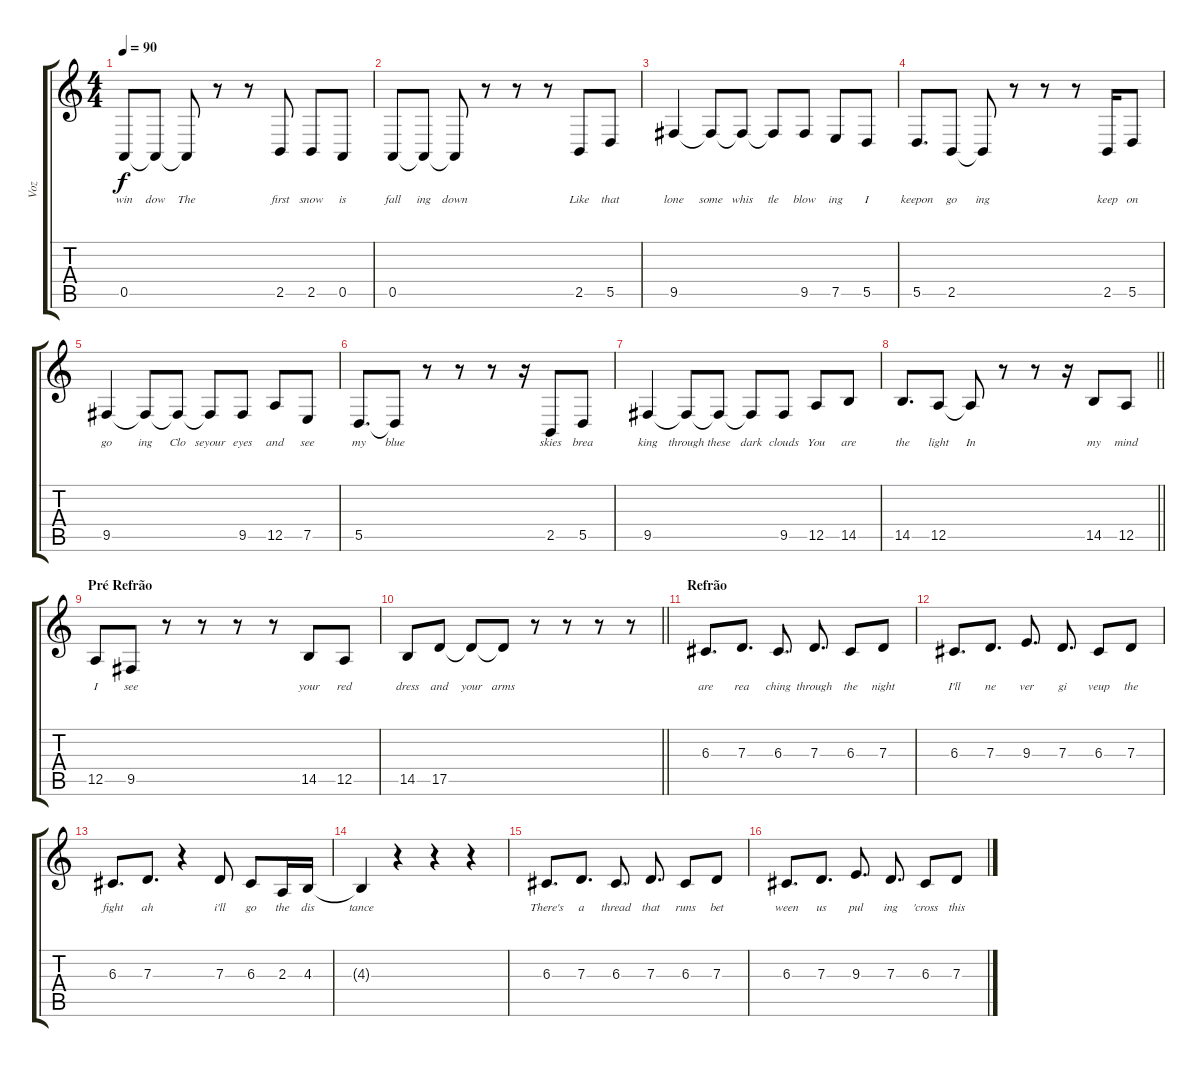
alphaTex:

\track ("Voz" "Voz") {instrument lead6voice}
\staff {score tabs}
\tuning (E4 B3 G3 D3 A2 E2) {hide}
\ts (4 4)
\tempo 90
\clef g2
\ks c
0.5.8{lyrics (0 "win") lyrics (1 "") lyrics (2 "") lyrics (3 "") lyrics (4 "") dy f} 0.5{t}.8{lyrics (0 "dow") lyrics (1 "") lyrics (2 "") lyrics (3 "") lyrics (4 "")} 0.5{t}.8{lyrics (0 "The") lyrics (1 "") lyrics (2 "") lyrics (3 "") lyrics (4 "")} r.8 r.8 2.5.8{lyrics (0 "first") lyrics (1 "") lyrics (2 "") lyrics (3 "") lyrics (4 "")} 2.5.8{lyrics (0 "snow") lyrics (1 "") lyrics (2 "") lyrics (3 "") lyrics (4 "")} 0.5.8{lyrics (0 "is") lyrics (1 "") lyrics (2 "") lyrics (3 "") lyrics (4 "")} |
0.5.8{lyrics (0 "fall") lyrics (1 "") lyrics (2 "") lyrics (3 "") lyrics (4 "")} 0.5{t}.8{lyrics (0 "ing") lyrics (1 "") lyrics (2 "") lyrics (3 "") lyrics (4 "")} 0.5{t}.8{lyrics (0 "down") lyrics (1 "") lyrics (2 "") lyrics (3 "") lyrics (4 "")} r.8 r.8 r.8 2.5.8{lyrics (0 "Like") lyrics (1 "") lyrics (2 "") lyrics (3 "") lyrics (4 "")} 5.5.8{lyrics (0 "that") lyrics (1 "") lyrics (2 "") lyrics (3 "") lyrics (4 "")} |
9.5.4{lyrics (0 "lone") lyrics (1 "") lyrics (2 "") lyrics (3 "") lyrics (4 "")} 9.5{t}.8{lyrics (0 "some") lyrics (1 "") lyrics (2 "") lyrics (3 "") lyrics (4 "")} 9.5{t}.8{lyrics (0 "whis") lyrics (1 "") lyrics (2 "") lyrics (3 "") lyrics (4 "")} 9.5{t}.8{lyrics (0 "tle") lyrics (1 "") lyrics (2 "") lyrics (3 "") lyrics (4 "")} 9.5.8{lyrics (0 "blow") lyrics (1 "") lyrics (2 "") lyrics (3 "") lyrics (4 "")} 7.5.8{lyrics (0 "ing") lyrics (1 "") lyrics (2 "") lyrics (3 "") lyrics (4 "")} 5.5.8{lyrics (0 "I") lyrics (1 "") lyrics (2 "") lyrics (3 "") lyrics (4 "")} |
5.5.8{d lyrics (0 "keepon") lyrics (1 "") lyrics (2 "") lyrics (3 "") lyrics (4 "")} 2.5.8{lyrics (0 "go") lyrics (1 "") lyrics (2 "") lyrics (3 "") lyrics (4 "")} 2.5{t}.8{lyrics (0 "ing") lyrics (1 "") lyrics (2 "") lyrics (3 "") lyrics (4 "")} r.8 r.8 r.8 2.5.16{lyrics (0 "keep") lyrics (1 "") lyrics (2 "") lyrics (3 "") lyrics (4 "")} 5.5.8{lyrics (0 "on") lyrics (1 "") lyrics (2 "") lyrics (3 "") lyrics (4 "")} |
9.5.4{lyrics (0 "go") lyrics (1 "") lyrics (2 "") lyrics (3 "") lyrics (4 "")} 9.5{t}.8{lyrics (0 "ing") lyrics (1 "") lyrics (2 "") lyrics (3 "") lyrics (4 "")} 9.5{t}.8{lyrics (0 "Clo") lyrics (1 "") lyrics (2 "") lyrics (3 "") lyrics (4 "")} 9.5{t}.8{lyrics (0 "seyour") lyrics (1 "") lyrics (2 "") lyrics (3 "") lyrics (4 "")} 9.5.8{lyrics (0 "eyes") lyrics (1 "") lyrics (2 "") lyrics (3 "") lyrics (4 "")} 12.5.8{lyrics (0 "and") lyrics (1 "") lyrics (2 "") lyrics (3 "") lyrics (4 "")} 7.5.8{lyrics (0 "see") lyrics (1 "") lyrics (2 "") lyrics (3 "") lyrics (4 "")} |
5.5.8{d lyrics (0 "my") lyrics (1 "") lyrics (2 "") lyrics (3 "") lyrics (4 "")} 5.5{t}.8{lyrics (0 "blue") lyrics (1 "") lyrics (2 "") lyrics (3 "") lyrics (4 "")} r.8 r.8 r.8 r.16 2.5.8{lyrics (0 "skies") lyrics (1 "") lyrics (2 "") lyrics (3 "") lyrics (4 "")} 5.5.8{lyrics (0 "brea") lyrics (1 "") lyrics (2 "") lyrics (3 "") lyrics (4 "")} |
9.5.4{lyrics (0 "king") lyrics (1 "") lyrics (2 "") lyrics (3 "") lyrics (4 "")} 9.5{t}.8{lyrics (0 "through") lyrics (1 "") lyrics (2 "") lyrics (3 "") lyrics (4 "")} 9.5{t}.8{lyrics (0 "these") lyrics (1 "") lyrics (2 "") lyrics (3 "") lyrics (4 "")} 9.5{t}.8{lyrics (0 "dark") lyrics (1 "") lyrics (2 "") lyrics (3 "") lyrics (4 "")} 9.5.8{lyrics (0 "clouds") lyrics (1 "") lyrics (2 "") lyrics (3 "") lyrics (4 "")} 12.5.8{lyrics (0 "You") lyrics (1 "") lyrics (2 "") lyrics (3 "") lyrics (4 "")} 14.5.8{lyrics (0 "are") lyrics (1 "") lyrics (2 "") lyrics (3 "") lyrics (4 "")} |
\barLineRight lightlight
14.5.8{d lyrics (0 "the") lyrics (1 "") lyrics (2 "") lyrics (3 "") lyrics (4 "")} 12.5.8{lyrics (0 "light") lyrics (1 "") lyrics (2 "") lyrics (3 "") lyrics (4 "")} 12.5{t}.8{lyrics (0 "In") lyrics (1 "") lyrics (2 "") lyrics (3 "") lyrics (4 "")} r.8 r.8 r.16 14.5.8{lyrics (0 "my") lyrics (1 "") lyrics (2 "") lyrics (3 "") lyrics (4 "")} 12.5.8{lyrics (0 "mind") lyrics (1 "") lyrics (2 "") lyrics (3 "") lyrics (4 "")} |
\section ("" "Pré Refrão")
12.5.8{lyrics (0 "I") lyrics (1 "") lyrics (2 "") lyrics (3 "") lyrics (4 "")} 9.5.8{lyrics (0 "see") lyrics (1 "") lyrics (2 "") lyrics (3 "") lyrics (4 "")} r.8 r.8 r.8 r.8 14.5.8{lyrics (0 "your") lyrics (1 "") lyrics (2 "") lyrics (3 "") lyrics (4 "")} 12.5.8{lyrics (0 "red") lyrics (1 "") lyrics (2 "") lyrics (3 "") lyrics (4 "")} |
\barLineRight lightlight
14.5.8{lyrics (0 "dress") lyrics (1 "") lyrics (2 "") lyrics (3 "") lyrics (4 "")} 17.5.8{lyrics (0 "and") lyrics (1 "") lyrics (2 "") lyrics (3 "") lyrics (4 "")} 17.5{t}.8{lyrics (0 "your") lyrics (1 "") lyrics (2 "") lyrics (3 "") lyrics (4 "")} 17.5{t}.8{lyrics (0 "arms") lyrics (1 "") lyrics (2 "") lyrics (3 "") lyrics (4 "")} r.8 r.8 r.8 r.8 |
\section ("" "Refrão")
6.3.8{d lyrics (0 "are") lyrics (1 "") lyrics (2 "") lyrics (3 "") lyrics (4 "")} 7.3.8{d lyrics (0 "rea") lyrics (1 "") lyrics (2 "") lyrics (3 "") lyrics (4 "")} 6.3.8{d lyrics (0 "ching") lyrics (1 "") lyrics (2 "") lyrics (3 "") lyrics (4 "")} 7.3.8{d lyrics (0 "through") lyrics (1 "") lyrics (2 "") lyrics (3 "") lyrics (4 "")} 6.3.8{lyrics (0 "the") lyrics (1 "") lyrics (2 "") lyrics (3 "") lyrics (4 "")} 7.3.8{lyrics (0 "night") lyrics (1 "") lyrics (2 "") lyrics (3 "") lyrics (4 "")} |
6.3.8{d lyrics (0 "I'll") lyrics (1 "") lyrics (2 "") lyrics (3 "") lyrics (4 "")} 7.3.8{d lyrics (0 "ne") lyrics (1 "") lyrics (2 "") lyrics (3 "") lyrics (4 "")} 9.3.8{d lyrics (0 "ver") lyrics (1 "") lyrics (2 "") lyrics (3 "") lyrics (4 "")} 7.3.8{d lyrics (0 "gi") lyrics (1 "") lyrics (2 "") lyrics (3 "") lyrics (4 "")} 6.3.8{lyrics (0 "veup") lyrics (1 "") lyrics (2 "") lyrics (3 "") lyrics (4 "")} 7.3.8{lyrics (0 "the") lyrics (1 "") lyrics (2 "") lyrics (3 "") lyrics (4 "")} |
6.3.8{d lyrics (0 "fight") lyrics (1 "") lyrics (2 "") lyrics (3 "") lyrics (4 "")} 7.3.8{d lyrics (0 "ah") lyrics (1 "") lyrics (2 "") lyrics (3 "") lyrics (4 "")} r.4 7.3.8{lyrics (0 "i'll") lyrics (1 "") lyrics (2 "") lyrics (3 "") lyrics (4 "")} 6.3.8{lyrics (0 "go") lyrics (1 "") lyrics (2 "") lyrics (3 "") lyrics (4 "")} 2.3.16{lyrics (0 "the") lyrics (1 "") lyrics (2 "") lyrics (3 "") lyrics (4 "")} 4.3.16{lyrics (0 "dis") lyrics (1 "") lyrics (2 "") lyrics (3 "") lyrics (4 "")} |
4.3{t}.4{lyrics (0 "tance") lyrics (1 "") lyrics (2 "") lyrics (3 "") lyrics (4 "")} r.4 r.4 r.4 |
6.3.8{d lyrics (0 "There's") lyrics (1 "") lyrics (2 "") lyrics (3 "") lyrics (4 "")} 7.3.8{d lyrics (0 "a") lyrics (1 "") lyrics (2 "") lyrics (3 "") lyrics (4 "")} 6.3.8{d lyrics (0 "thread") lyrics (1 "") lyrics (2 "") lyrics (3 "") lyrics (4 "")} 7.3.8{d lyrics (0 "that") lyrics (1 "") lyrics (2 "") lyrics (3 "") lyrics (4 "")} 6.3.8{lyrics (0 "runs") lyrics (1 "") lyrics (2 "") lyrics (3 "") lyrics (4 "")} 7.3.8{lyrics (0 "bet") lyrics (1 "") lyrics (2 "") lyrics (3 "") lyrics (4 "")} |
6.3.8{d lyrics (0 "ween") lyrics (1 "") lyrics (2 "") lyrics (3 "") lyrics (4 "")} 7.3.8{d lyrics (0 "us") lyrics (1 "") lyrics (2 "") lyrics (3 "") lyrics (4 "")} 9.3.8{d lyrics (0 "pul") lyrics (1 "") lyrics (2 "") lyrics (3 "") lyrics (4 "")} 7.3.8{d lyrics (0 "ing") lyrics (1 "") lyrics (2 "") lyrics (3 "") lyrics (4 "")} 6.3.8{lyrics (0 "'cross") lyrics (1 "") lyrics (2 "") lyrics (3 "") lyrics (4 "")} 7.3.8{lyrics (0 "this") lyrics (1 "") lyrics (2 "") lyrics (3 "") lyrics (4 "")}
